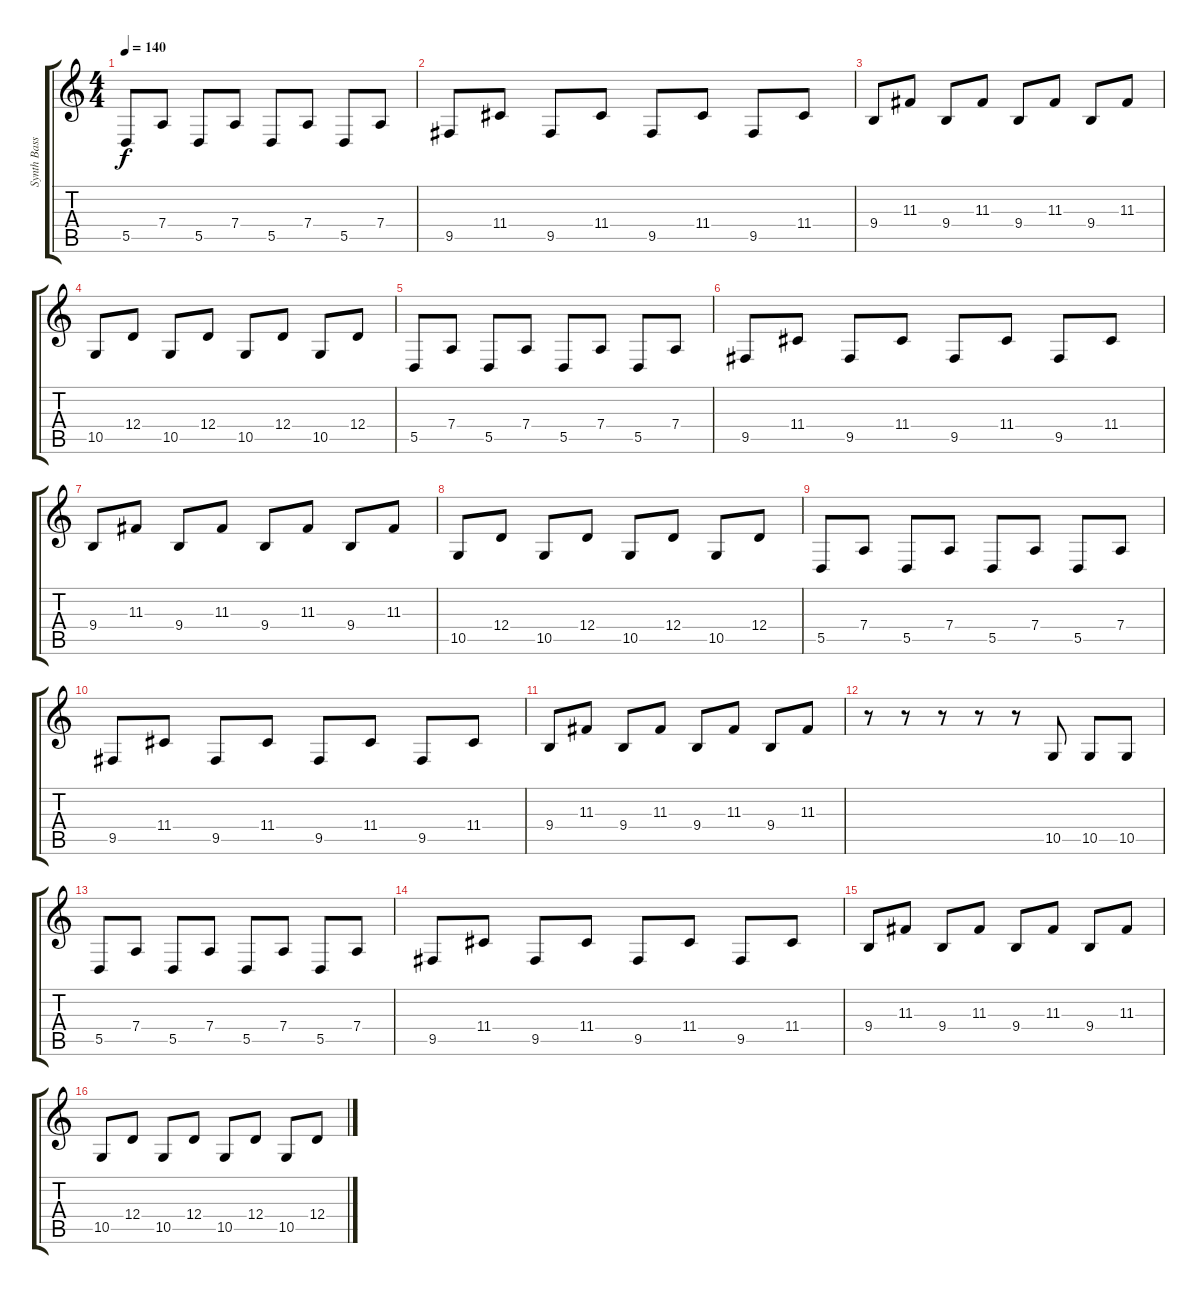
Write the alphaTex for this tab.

\track ("Synth Bass " "Synth Bass") {instrument stringensemble1}
\staff {score tabs}
\tuning (E4 B3 G3 D3 A2 E2) {hide}
\ts (4 4)
\tempo 140
\clef g2
\ks c
5.5.8{dy f} 7.4.8 5.5.8 7.4.8 5.5.8 7.4.8 5.5.8 7.4.8 |
9.5.8 11.4.8 9.5.8 11.4.8 9.5.8 11.4.8 9.5.8 11.4.8 |
9.4.8 11.3.8 9.4.8 11.3.8 9.4.8 11.3.8 9.4.8 11.3.8 |
10.5.8 12.4.8 10.5.8 12.4.8 10.5.8 12.4.8 10.5.8 12.4.8 |
5.5.8 7.4.8 5.5.8 7.4.8 5.5.8 7.4.8 5.5.8 7.4.8 |
9.5.8 11.4.8 9.5.8 11.4.8 9.5.8 11.4.8 9.5.8 11.4.8 |
9.4.8 11.3.8 9.4.8 11.3.8 9.4.8 11.3.8 9.4.8 11.3.8 |
10.5.8 12.4.8 10.5.8 12.4.8 10.5.8 12.4.8 10.5.8 12.4.8 |
5.5.8 7.4.8 5.5.8 7.4.8 5.5.8 7.4.8 5.5.8 7.4.8 |
9.5.8 11.4.8 9.5.8 11.4.8 9.5.8 11.4.8 9.5.8 11.4.8 |
9.4.8 11.3.8 9.4.8 11.3.8 9.4.8 11.3.8 9.4.8 11.3.8 |
r.8 r.8 r.8 r.8 r.8 10.5.8 10.5.8 10.5.8 |
5.5.8 7.4.8 5.5.8 7.4.8 5.5.8 7.4.8 5.5.8 7.4.8 |
9.5.8 11.4.8 9.5.8 11.4.8 9.5.8 11.4.8 9.5.8 11.4.8 |
9.4.8 11.3.8 9.4.8 11.3.8 9.4.8 11.3.8 9.4.8 11.3.8 |
10.5.8 12.4.8 10.5.8 12.4.8 10.5.8 12.4.8 10.5.8 12.4.8
